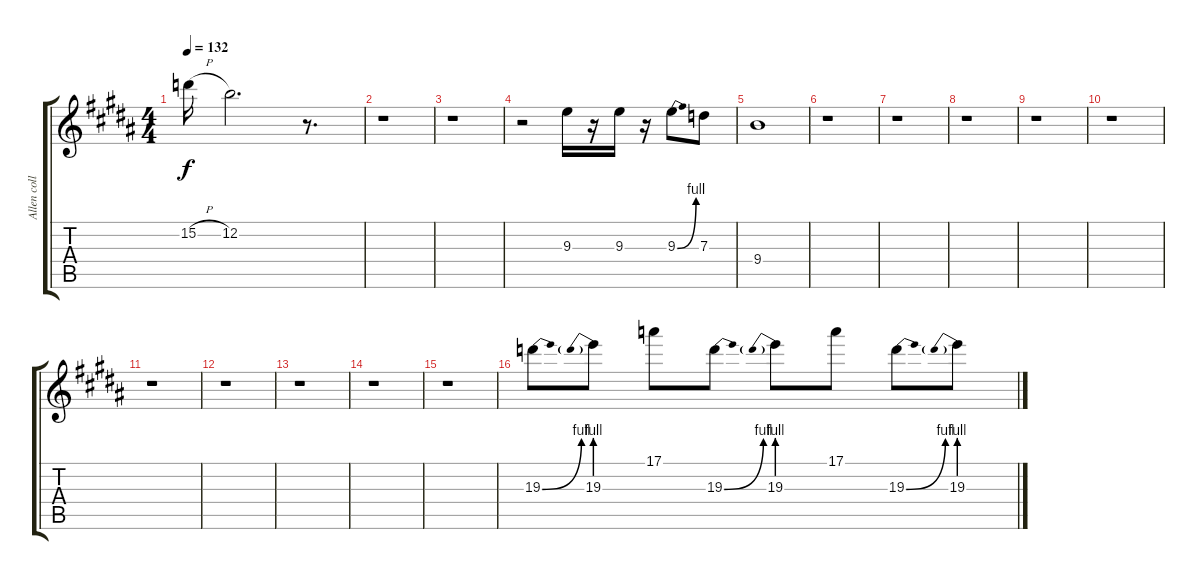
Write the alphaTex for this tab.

\track ("Allen collins Guitar Solos" "Allen coll") {instrument overdrivenguitar}
\staff {score tabs}
\tuning (E4 B3 G3 D3 A2 E2) {hide}
\ts (4 4)
\tempo 132
\clef g2
\ks b
15.2{h}.16{dy f} 12.2.2{d} r.8{d} |
r.1 |
r.1 |
r.2 9.3.16 r.16 9.3.16 r.16 9.3{be (bend 0 0 60 4)}.8 7.3.8 |
9.4.1 |
r.1 |
r.1 |
r.1 |
r.1 |
r.1 |
r.1 |
r.1 |
r.1 |
r.1 |
r.1 |
19.3{be (bend 0 0 60 4)}.8{volume 15 balance 16} 19.3{be (prebend 0 4 60 4)}.8 17.1.8 19.3{be (bend 0 0 60 4)}.8 19.3{be (prebend 0 4 60 4)}.8 17.1.8 19.3{be (bend 0 0 60 4)}.8 19.3{be (prebend 0 4 60 4)}.8
